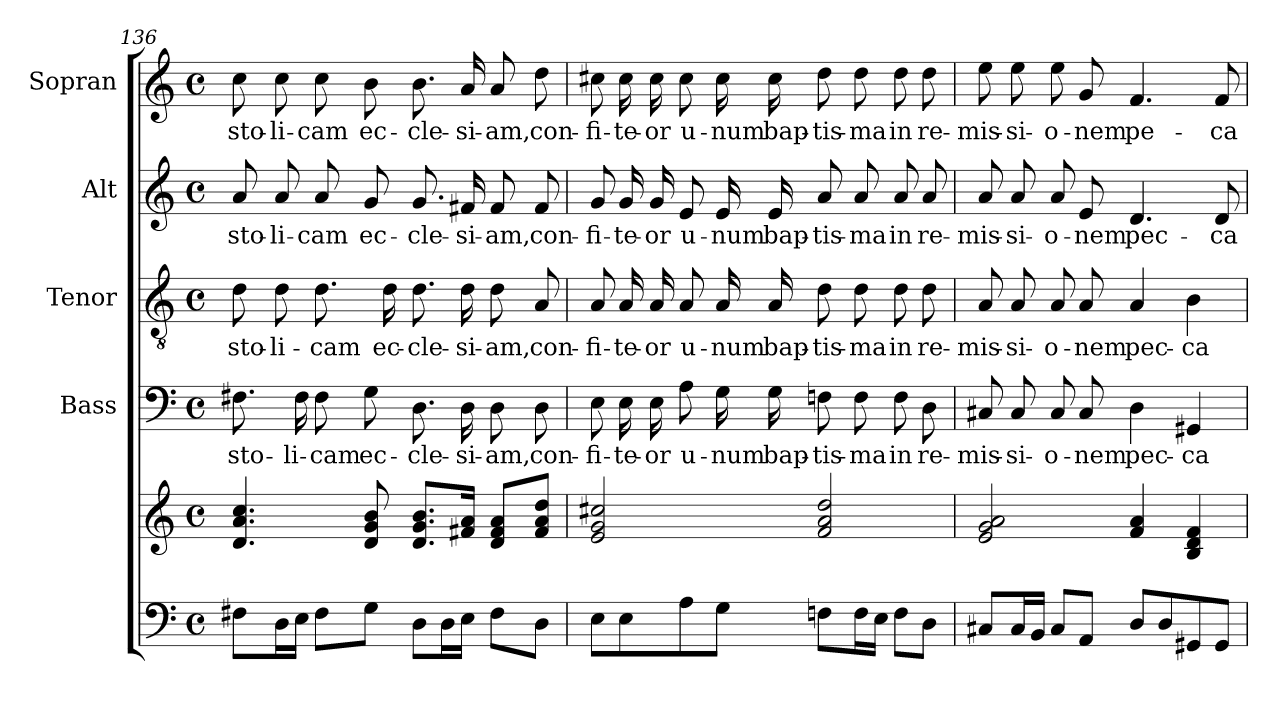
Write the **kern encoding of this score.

**kern	**kern	**kern	**text	**kern	**text	**kern	**text	**kern	**text
*part5	*part5	*part4	*part4	*part3	*part3	*part2	*part2	*part1	*part1
*staff6	*staff5	*staff4	*staff4	*staff3	*staff3	*staff2	*staff2	*staff1	*staff1
*	*	*I"Bass	*	*I"Tenor	*	*I"Alt	*	*I"Sopran	*
*	*	*I'B.	*	*I'T.	*	*I'A.	*	*I'S.	*
*clefF4	*clefG2	*clefF4	*	*clefGv2	*	*clefG2	*	*clefG2	*
*k[]	*k[]	*k[]	*	*k[]	*	*k[]	*	*k[]	*
*C:	*C:	*C:	*	*C:	*	*C:	*	*C:	*
*M4/4	*M4/4	*M4/4	*	*M4/4	*	*M4/4	*	*M4/4	*
*met(c)	*met(c)	*met(c)	*	*met(c)	*	*met(c)	*	*met(c)	*
=136	=136	=136	=136	=136	=136	=136	=136	=136	=136
!	!	!	!LO:LY:b	!	!LO:LY:b	!	!LO:LY:b	!	!LO:LY:b
8F#X\L	4.d/ 4.a/ 4.cc/	8.F#X\	-sto-	8d\	-sto-	8a/	-sto-	8cc\	-sto-
!	!	!	!	!	!LO:LY:b	!	!LO:LY:b	!	!LO:LY:b
16D\L	.	.	.	8d\	-li-	8a/	-li-	8cc\	-li-
!	!	!	!LO:LY:b	!	!	!	!	!	!
16E\JJ	.	16F#\	-li-	.	.	.	.	.	.
!	!	!	!LO:LY:b	!	!LO:LY:b	!	!LO:LY:b	!	!LO:LY:b
8F#\L	.	8F#\	-cam	8.d\	-cam	8a/	-cam	8cc\	-cam
!	!	!	!LO:LY:b	!	!	!	!LO:LY:b	!	!LO:LY:b
8G\J	8d/ 8g/ 8b/	8G\	ec-	.	.	8g/	ec-	8b\	ec-
!	!	!	!	!	!LO:LY:b	!	!	!	!
.	.	.	.	16d\	ec-	.	.	.	.
!	!	!	!LO:LY:b	!	!LO:LY:b	!	!LO:LY:b	!	!LO:LY:b
8D\L	8.d/ 8.g/ 8.b/L	8.D\	-cle-	8.d\	-cle-	8.g/	-cle-	8.b\	-cle-
16D\L	.	.	.	.	.	.	.	.	.
!	!	!	!LO:LY:b	!	!LO:LY:b	!	!LO:LY:b	!	!LO:LY:b
16E\JJ	16f#X/ 16a/Jk	16D\	-si-	16d\	-si-	16f#X/	-si-	16a/	-si-
!	!	!	!LO:LY:b	!	!LO:LY:b	!	!LO:LY:b	!	!LO:LY:b
8F#\L	8d/ 8f#/ 8a/L	8D\	-am,	8d\	-am,	8f#/	-am,	8a/	-am,
!	!	!	!LO:LY:b	!	!LO:LY:b	!	!LO:LY:b	!	!LO:LY:b
8D\J	8f#/ 8a/ 8dd/J	8D\	con-	8A/	con-	8f#/	con-	8dd\	con-
!!LO:PB:g=z
=137	=137	=137	=137	=137	=137	=137	=137	=137	=137
!	!	!	!LO:LY:b	!	!LO:LY:b	!	!LO:LY:b	!	!LO:LY:b
8E\L	2e/ 2g/ 2cc#X/	8E\	-fi-	8A/	-fi-	8g/	-fi-	8cc#X\	-fi-
!	!	!	!LO:LY:b	!	!LO:LY:b	!	!LO:LY:b	!	!LO:LY:b
8E\	.	16E\	-te-	16A/	-te-	16g/	-te-	16cc#\	-te-
!	!	!	!LO:LY:b	!	!LO:LY:b	!	!LO:LY:b	!	!LO:LY:b
.	.	16E\	-or	16A/	-or	16g/	-or	16cc#\	-or
!	!	!	!LO:LY:b	!	!LO:LY:b	!	!LO:LY:b	!	!LO:LY:b
8A\	.	8A\	u-	8A/	u-	8e/	u-	8cc#\	u-
!	!	!	!LO:LY:b	!	!LO:LY:b	!	!LO:LY:b	!	!LO:LY:b
8G\J	.	16G\	-num	16A/	-num	16e/	-num	16cc#\	-num
!	!	!	!LO:LY:b	!	!LO:LY:b	!	!LO:LY:b	!	!LO:LY:b
.	.	16G\	bap-	16A/	bap-	16e/	bap-	16cc#\	bap-
!	!	!	!LO:LY:b	!	!LO:LY:b	!	!LO:LY:b	!	!LO:LY:b
8Fn\L	2f/ 2a/ 2dd/	8Fn\	-tis-	8d\	-tis-	8a/	-tis-	8dd\	-tis-
!	!	!	!LO:LY:b	!	!LO:LY:b	!	!LO:LY:b	!	!LO:LY:b
16F\L	.	8F\	-ma	8d\	-ma	8a/	-ma	8dd\	-ma
16E\JJ	.	.	.	.	.	.	.	.	.
!	!	!	!LO:LY:b	!	!LO:LY:b	!	!LO:LY:b	!	!LO:LY:b
8F\L	.	8F\	in	8d\	in	8a/	in	8dd\	in
!	!	!	!LO:LY:b	!	!LO:LY:b	!	!LO:LY:b	!	!LO:LY:b
8D\J	.	8D\	re-	8d\	re-	8a/	re-	8dd\	re-
=138	=138	=138	=138	=138	=138	=138	=138	=138	=138
!	!	!	!LO:LY:b	!	!LO:LY:b	!	!LO:LY:b	!	!LO:LY:b
8C#X/L	2e/ 2g/ 2a/	8C#X/	-mis-	8A/	-mis-	8a/	-mis-	8ee\	-mis-
!	!	!	!LO:LY:b	!	!LO:LY:b	!	!LO:LY:b	!	!LO:LY:b
16C#/L	.	8C#/	-si-	8A/	-si-	8a/	-si-	8ee\	-si-
16BB/JJ	.	.	.	.	.	.	.	.	.
!	!	!	!LO:LY:b	!	!LO:LY:b	!	!LO:LY:b	!	!LO:LY:b
8C#/L	.	8C#/	-o-	8A/	-o-	8a/	-o-	8ee\	-o-
!	!	!	!LO:LY:b	!	!LO:LY:b	!	!LO:LY:b	!	!LO:LY:b
8AA/J	.	8C#/	-nem	8A/	-nem	8e/	-nem	8g/	-nem
!	!	!	!LO:LY:b	!	!LO:LY:b	!	!LO:LY:b	!	!LO:LY:b
8D/L	4f/ 4a/	4D\	pec-	4A/	pec-	4.d/	pec-	4.f/	pe-
8D/	.	.	.	.	.	.	.	.	.
!	!	!	!LO:LY:b	!	!LO:LY:b	!	!	!	!
8GG#X/	4B/ 4d/ 4f/	4GG#X/	-ca-	4B\	-ca-	.	.	.	.
!	!	!	!	!	!	!	!LO:LY:b	!	!LO:LY:b
8GG#/J	.	.	.	.	.	8d/	-ca-	8f/	-ca-
=	=	=	=	=	=	=	=	=	=
*-	*-	*-	*-	*-	*-	*-	*-	*-	*-
